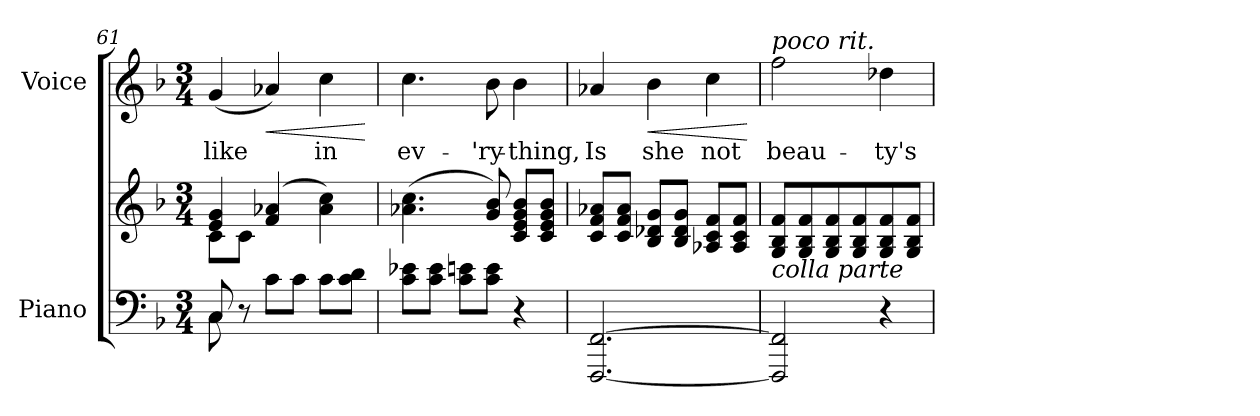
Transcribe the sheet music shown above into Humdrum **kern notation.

**kern	**kern	**kern	**text	**dynam
*part2	*part2	*part1	*part1	*part1
*staff3	*staff2	*staff1	*staff1	*staff1
*I"Piano	*	*I"Voice	*	*
*I'Pno	*	*	*	*
*clefF4	*clefG2	*clefG2	*	*
*k[b-]	*k[b-]	*k[b-]	*	*
*M3/4	*M3/4	*M3/4	*	*
=61	=61	=61	=61	=61
*^	*^	*	*	*
8C/	8C\	4e/ 4g/	8c\L	(4g/	-like	.
8r	8ryy	.	8c\J	.	.	.
!	!	!	!	!	!	!LO:HP:b
8c\L	2ryy	(4f/ 4a-X/	2ryy	4a-X/)	.	<
8c\J	.	.	.	.	.	.
8c\L	.	4a-\ 4cc\)	.	4cc\	in	.
8c\ 8d\J	.	.	.	.	.	.
*v	*v	*	*	*	*	*
*	*v	*v	*	*	*
.	.	.	.	[
=62	=62	=62	=62	=62
8c\ 8e-X\L	(4.a-X\ 4.cc\	4.cc\	ev-	.
8c\ 8e-\J	.	.	.	.
8c\ 8en\L	.	.	.	.
8c\ 8e\J	8g/ 8b-/)	8b-\	-'ry-	.
4r	8c/ 8e/ 8g/ 8b-/L	4b-\	-thing,	.
.	8c/ 8e/ 8g/ 8b-/J	.	.	.
=63	=63	=63	=63	=63
[2.FFF/ [2.FF/	8c/ 8f/ 8a-X/L	4a-X/	Is	.
.	8c/ 8f/ 8a-/J	.	.	.
!	!	!	!	!LO:HP:b
.	8B-/ 8d-X/ 8g/L	4b-\	she	<
.	8B-/ 8d-/ 8g/J	.	.	.
.	8A-X/ 8c/ 8f/L	4cc\	not	.
.	8A-/ 8c/ 8f/J	.	.	.
.	.	.	.	[
=64	=64	=64	=64	=64
*	*	*^	*	*
!	!	!LO:TX:a:i:t=poco rit.	!	!	!
!	!LO:TX:b:i:t=colla parte	!	!	!	!
2FFF/] 2FF/]	8G/ 8B-/ 8f/L	2ff\	4ryy	beau-	.
.	8G/ 8B-/ 8f/	.	.	.	.
.	8G/ 8B-/ 8f/	.	2ryy	.	.
.	8G/ 8B-/ 8f/	.	.	.	.
4r	8G/ 8B-/ 8f/	4dd-X\	.	-ty's	.
.	8G/ 8B-/ 8f/J	.	.	.	.
*	*	*v	*v	*	*
=	=	=	=	=
*-	*-	*-	*-	*-
